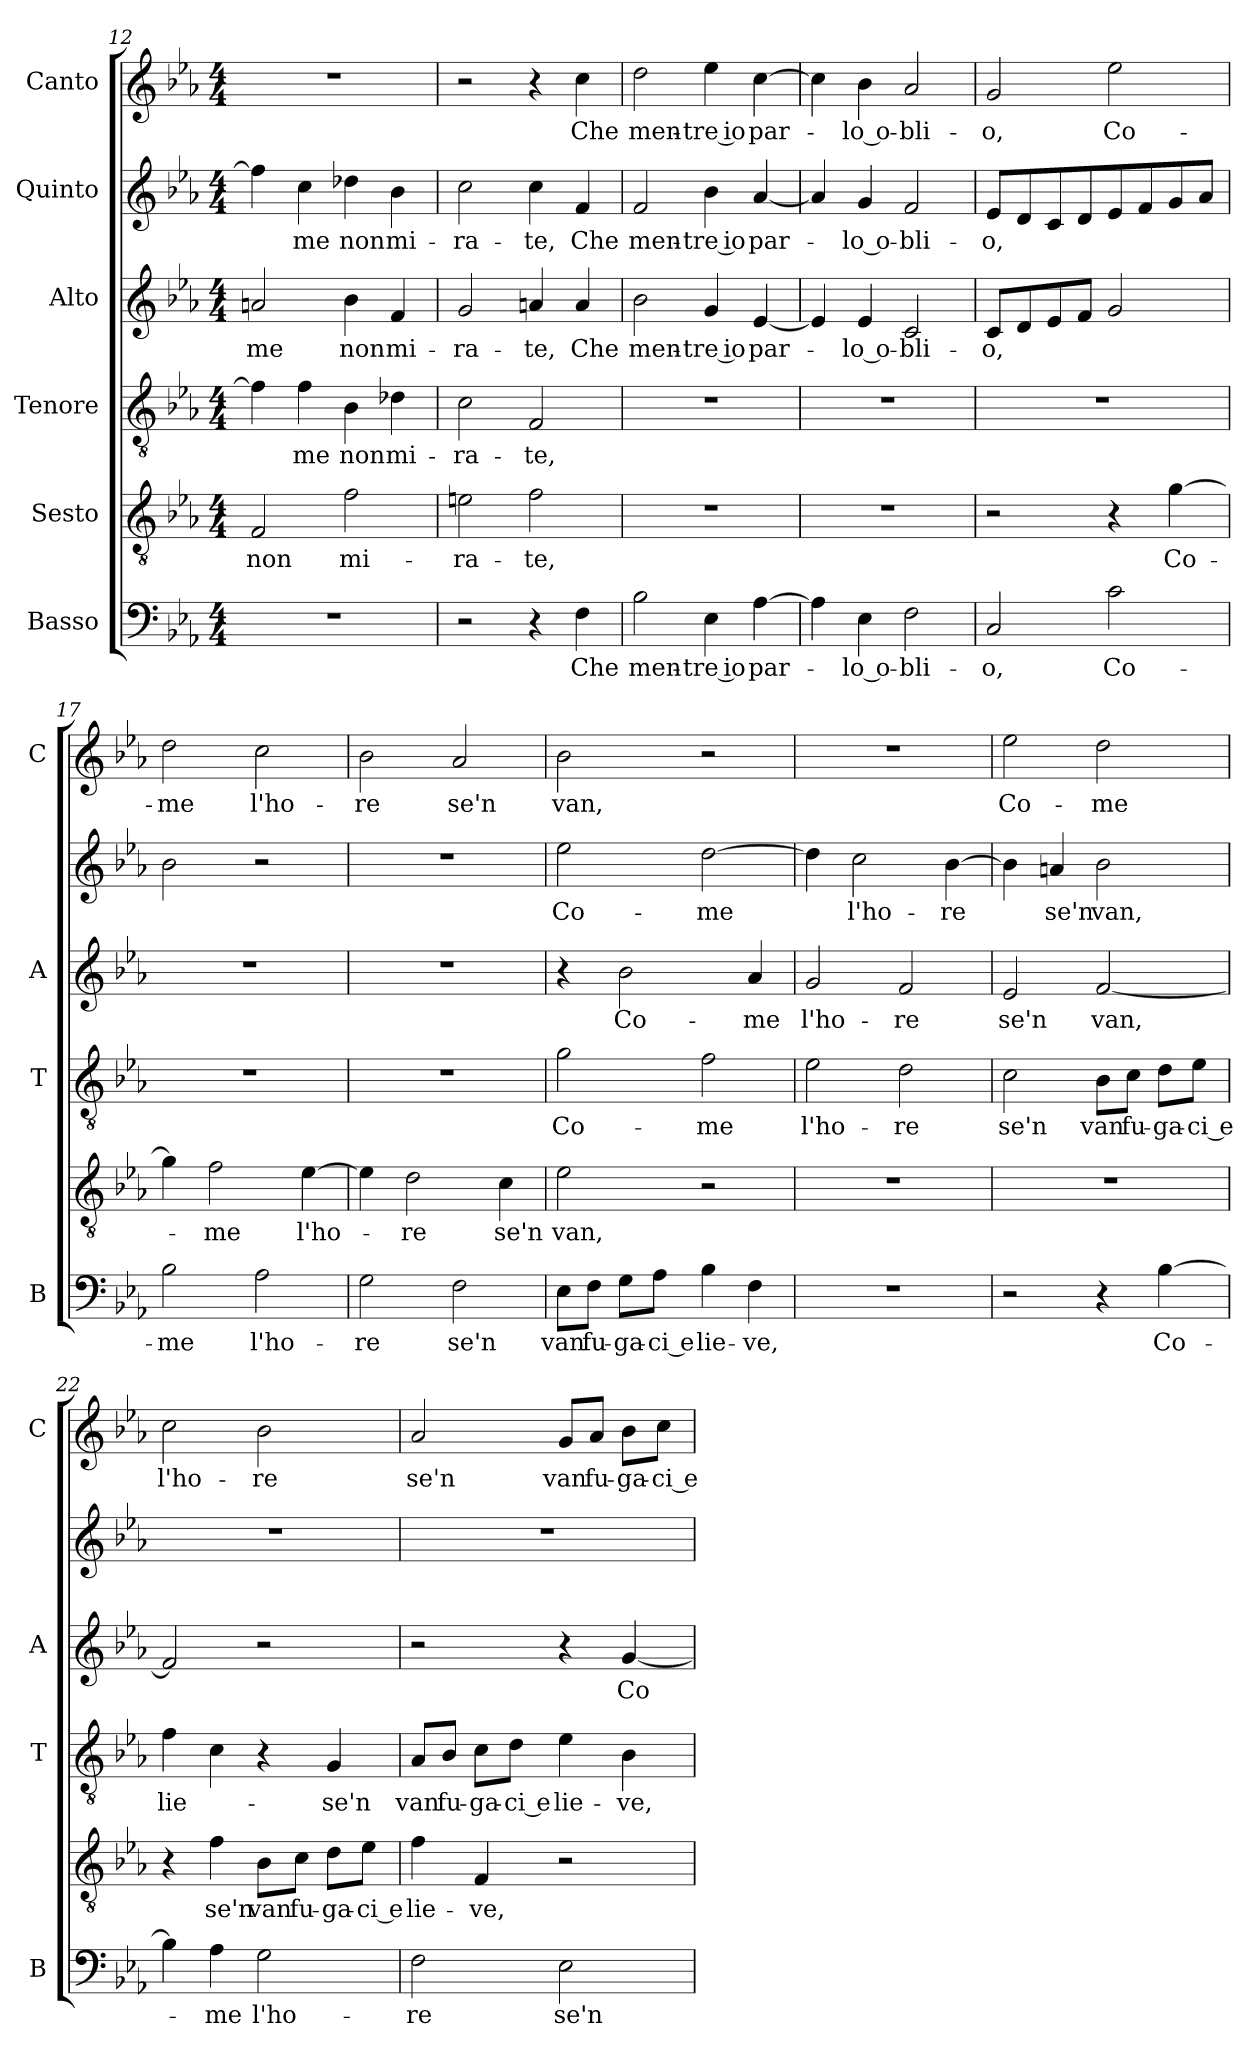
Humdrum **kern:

**kern	**text	**kern	**text	**kern	**text	**kern	**text	**kern	**text	**kern	**text
*part6	*part6	*part5	*part5	*part4	*part4	*part3	*part3	*part2	*part2	*part1	*part1
*staff6	*staff6	*staff5	*staff5	*staff4	*staff4	*staff3	*staff3	*staff2	*staff2	*staff1	*staff1
*I"Basso	*	*I"Sesto	*	*I"Tenore	*	*I"Alto	*	*I"Quinto	*	*I"Canto	*
*I'B	*	*	*	*I'T	*	*I'A	*	*	*	*I'C	*
*clefF4	*	*clefGv2	*	*clefGv2	*	*clefG2	*	*clefG2	*	*clefG2	*
*k[b-e-a-]	*	*k[b-e-a-]	*	*k[b-e-a-]	*	*k[b-e-a-]	*	*k[b-e-a-]	*	*k[b-e-a-]	*
*E-:	*	*E-:	*	*E-:	*	*E-:	*	*E-:	*	*E-:	*
*M4/4	*	*M4/4	*	*M4/4	*	*M4/4	*	*M4/4	*	*M4/4	*
=12	=12	=12	=12	=12	=12	=12	=12	=12	=12	=12	=12
!	!	!	!LO:LY:b	!	!	!	!LO:LY:b	!	!	!	!
1r	.	2F/	non	4f\]	.	2an/	-me	4ff\]	.	1r	.
!	!	!	!	!	!LO:LY:b	!	!	!	!LO:LY:b	!	!
.	.	.	.	4f\	-me	.	.	4cc\	-me	.	.
!	!	!	!LO:LY:b	!	!LO:LY:b	!	!LO:LY:b	!	!LO:LY:b	!	!
.	.	2f\	mi-	4B-\	non	4b-\	non	4dd-X\	non	.	.
!	!	!	!	!	!LO:LY:b	!	!LO:LY:b	!	!LO:LY:b	!	!
.	.	.	.	4d-X\	mi-	4f/	mi-	4b-\	mi-	.	.
=13	=13	=13	=13	=13	=13	=13	=13	=13	=13	=13	=13
!	!	!	!LO:LY:b	!	!LO:LY:b	!	!LO:LY:b	!	!LO:LY:b	!	!
2r	.	2en\	-ra-	2c\	-ra-	2g/	-ra-	2cc\	-ra-	2r	.
!	!	!	!LO:LY:b	!	!LO:LY:b	!	!LO:LY:b	!	!LO:LY:b	!	!
4r	.	2f\	-te,	2F/	-te,	4an/	-te,	4cc\	-te,	4r	.
!	!LO:LY:b	!	!	!	!	!	!LO:LY:b	!	!LO:LY:b	!	!LO:LY:b
4F\	Che	.	.	.	.	4a/	Che	4f/	Che	4cc\	Che
=14	=14	=14	=14	=14	=14	=14	=14	=14	=14	=14	=14
!	!LO:LY:b	!	!	!	!	!	!LO:LY:b	!	!LO:LY:b	!	!LO:LY:b
2B-\	men-	1r	.	1r	.	2b-\	men-	2f/	men-	2dd\	men-
!	!LO:LY:b	!	!	!	!	!	!LO:LY:b	!	!LO:LY:b	!	!LO:LY:b
4E-\	-tre io	.	.	.	.	4g/	-tre io	4b-\	-tre io	4ee-\	-tre io
!	!LO:LY:b	!	!	!	!	!	!LO:LY:b	!	!LO:LY:b	!	!LO:LY:b
[4A-\	par-	.	.	.	.	[4e-/	par-	[4a-/	par-	[4cc\	par-
=15	=15	=15	=15	=15	=15	=15	=15	=15	=15	=15	=15
4A-\]	.	1r	.	1r	.	4e-/]	.	4a-/]	.	4cc\]	.
!	!LO:LY:b	!	!	!	!	!	!LO:LY:b	!	!LO:LY:b	!	!LO:LY:b
4E-\	-lo o-	.	.	.	.	4e-/	-lo o-	4g/	-lo o-	4b-\	-lo o-
!	!LO:LY:b	!	!	!	!	!	!LO:LY:b	!	!LO:LY:b	!	!LO:LY:b
2F\	-bli-	.	.	.	.	2c/	-bli-	2f/	-bli-	2a-/	-bli-
=16	=16	=16	=16	=16	=16	=16	=16	=16	=16	=16	=16
!	!LO:LY:b	!	!	!	!	!	!LO:LY:b	!	!LO:LY:b	!	!LO:LY:b
2C/	-o,	2r	.	1r	.	8c/L	-o,	8e-/L	-o,	2g/	-o,
.	.	.	.	.	.	8d/	.	8d/	.	.	.
.	.	.	.	.	.	8e-/	.	8c/	.	.	.
.	.	.	.	.	.	8f/J	.	8d/	.	.	.
!	!LO:LY:b	!	!	!	!	!	!	!	!	!	!LO:LY:b
2c\	Co-	4r	.	.	.	2g/	.	8e-/	.	2ee-\	Co-
.	.	.	.	.	.	.	.	8f/	.	.	.
!	!	!	!LO:LY:b	!	!	!	!	!	!	!	!
.	.	[4g\	Co-	.	.	.	.	8g/	.	.	.
.	.	.	.	.	.	.	.	8a-/J	.	.	.
=17	=17	=17	=17	=17	=17	=17	=17	=17	=17	=17	=17
!	!LO:LY:b	!	!	!	!	!	!	!	!	!	!LO:LY:b
2B-\	-me	4g\]	.	1r	.	1r	.	2b-\	.	2dd\	-me
!	!	!	!LO:LY:b	!	!	!	!	!	!	!	!
.	.	2f\	-me	.	.	.	.	.	.	.	.
!	!LO:LY:b	!	!	!	!	!	!	!	!	!	!LO:LY:b
2A-\	l'ho-	.	.	.	.	.	.	2r	.	2cc\	l'ho-
!	!	!	!LO:LY:b	!	!	!	!	!	!	!	!
.	.	[4e-\	l'ho-	.	.	.	.	.	.	.	.
=18	=18	=18	=18	=18	=18	=18	=18	=18	=18	=18	=18
!	!LO:LY:b	!	!	!	!	!	!	!	!	!	!LO:LY:b
2G\	-re	4e-\]	.	1r	.	1r	.	1r	.	2b-\	-re
!	!	!	!LO:LY:b	!	!	!	!	!	!	!	!
.	.	2d\	-re	.	.	.	.	.	.	.	.
!	!LO:LY:b	!	!	!	!	!	!	!	!	!	!LO:LY:b
2F\	se'n	.	.	.	.	.	.	.	.	2a-/	se'n
!	!	!	!LO:LY:b	!	!	!	!	!	!	!	!
.	.	4c\	se'n	.	.	.	.	.	.	.	.
!!LO:LB:g=z
=19	=19	=19	=19	=19	=19	=19	=19	=19	=19	=19	=19
!	!LO:LY:b	!	!LO:LY:b	!	!LO:LY:b	!	!	!	!LO:LY:b	!	!LO:LY:b
8E-\L	van	2e-\	van,	2g\	Co-	4r	.	2ee-\	Co-	2b-\	van,
!	!LO:LY:b	!	!	!	!	!	!	!	!	!	!
8F\J	fu-	.	.	.	.	.	.	.	.	.	.
!	!LO:LY:b	!	!	!	!	!	!LO:LY:b	!	!	!	!
8G\L	-ga-	.	.	.	.	2b-\	Co-	.	.	.	.
!	!LO:LY:b	!	!	!	!	!	!	!	!	!	!
8A-\J	-ci e	.	.	.	.	.	.	.	.	.	.
!	!LO:LY:b	!	!	!	!LO:LY:b	!	!	!	!LO:LY:b	!	!
4B-\	lie-	2r	.	2f\	-me	.	.	[2dd\	-me	2r	.
!	!LO:LY:b	!	!	!	!	!	!LO:LY:b	!	!	!	!
4F\	-ve,	.	.	.	.	4a-/	-me	.	.	.	.
=20	=20	=20	=20	=20	=20	=20	=20	=20	=20	=20	=20
!	!	!	!	!	!LO:LY:b	!	!LO:LY:b	!	!	!	!
1r	.	1r	.	2e-\	l'ho-	2g/	l'ho-	4dd\]	.	1r	.
!	!	!	!	!	!	!	!	!	!LO:LY:b	!	!
.	.	.	.	.	.	.	.	2cc\	l'ho-	.	.
!	!	!	!	!	!LO:LY:b	!	!LO:LY:b	!	!	!	!
.	.	.	.	2d\	-re	2f/	-re	.	.	.	.
!	!	!	!	!	!	!	!	!	!LO:LY:b	!	!
.	.	.	.	.	.	.	.	[4b-\	-re	.	.
=21	=21	=21	=21	=21	=21	=21	=21	=21	=21	=21	=21
!	!	!	!	!	!LO:LY:b	!	!LO:LY:b	!	!	!	!LO:LY:b
2r	.	1r	.	2c\	se'n	2e-/	se'n	4b-\]	.	2ee-\	Co-
!	!	!	!	!	!	!	!	!	!LO:LY:b	!	!
.	.	.	.	.	.	.	.	4an/	se'n	.	.
!	!	!	!	!	!LO:LY:b	!	!LO:LY:b	!	!LO:LY:b	!	!LO:LY:b
4r	.	.	.	8B-\L	van	[2f/	van,	2b-\	van,	2dd\	-me
!	!	!	!	!	!LO:LY:b	!	!	!	!	!	!
.	.	.	.	8c\J	fu-	.	.	.	.	.	.
!	!LO:LY:b	!	!	!	!LO:LY:b	!	!	!	!	!	!
[4B-\	Co-	.	.	8d\L	-ga-	.	.	.	.	.	.
!	!	!	!	!	!LO:LY:b	!	!	!	!	!	!
.	.	.	.	8e-\J	-ci e	.	.	.	.	.	.
=22	=22	=22	=22	=22	=22	=22	=22	=22	=22	=22	=22
!	!	!	!	!	!LO:LY:b	!	!	!	!	!	!LO:LY:b
4B-\]	.	4r	.	4f\	lie-	2f/]	.	1r	.	2cc\	l'ho-
!	!LO:LY:b	!	!LO:LY:b	!	!	!	!	!	!	!	!
4A-\	-me	4f\	se'n	4c\	.	.	.	.	.	.	.
!	!LO:LY:b	!	!LO:LY:b	!	!	!	!	!	!	!	!LO:LY:b
2G\	l'ho-	8B-\L	van	4r	.	2r	.	.	.	2b-\	-re
!	!	!	!LO:LY:b	!	!	!	!	!	!	!	!
.	.	8c\J	fu-	.	.	.	.	.	.	.	.
!	!	!	!LO:LY:b	!	!LO:LY:b	!	!	!	!	!	!
.	.	8d\L	-ga-	4G/	-se'n	.	.	.	.	.	.
!	!	!	!LO:LY:b	!	!	!	!	!	!	!	!
.	.	8e-\J	-ci e	.	.	.	.	.	.	.	.
=23	=23	=23	=23	=23	=23	=23	=23	=23	=23	=23	=23
!	!LO:LY:b	!	!LO:LY:b	!	!LO:LY:b	!	!	!	!	!	!LO:LY:b
2F\	-re	4f\	lie-	8A-/L	van	2r	.	1r	.	2a-/	se'n
!	!	!	!	!	!LO:LY:b	!	!	!	!	!	!
.	.	.	.	8B-/J	fu-	.	.	.	.	.	.
!	!	!	!LO:LY:b	!	!LO:LY:b	!	!	!	!	!	!
.	.	4F/	-ve,	8c\L	-ga-	.	.	.	.	.	.
!	!	!	!	!	!LO:LY:b	!	!	!	!	!	!
.	.	.	.	8d\J	-ci e	.	.	.	.	.	.
!	!LO:LY:b	!	!	!	!LO:LY:b	!	!	!	!	!	!LO:LY:b
2E-\	se'n	2r	.	4e-\	lie-	4r	.	.	.	8g/L	van
!	!	!	!	!	!	!	!	!	!	!	!LO:LY:b
.	.	.	.	.	.	.	.	.	.	8a-/J	fu-
!	!	!	!	!	!LO:LY:b	!	!LO:LY:b	!	!	!	!LO:LY:b
.	.	.	.	4B-\	-ve,	[4g/	Co-	.	.	8b-\L	-ga-
!	!	!	!	!	!	!	!	!	!	!	!LO:LY:b
.	.	.	.	.	.	.	.	.	.	8cc\J	-ci e
=	=	=	=	=	=	=	=	=	=	=	=
*-	*-	*-	*-	*-	*-	*-	*-	*-	*-	*-	*-
